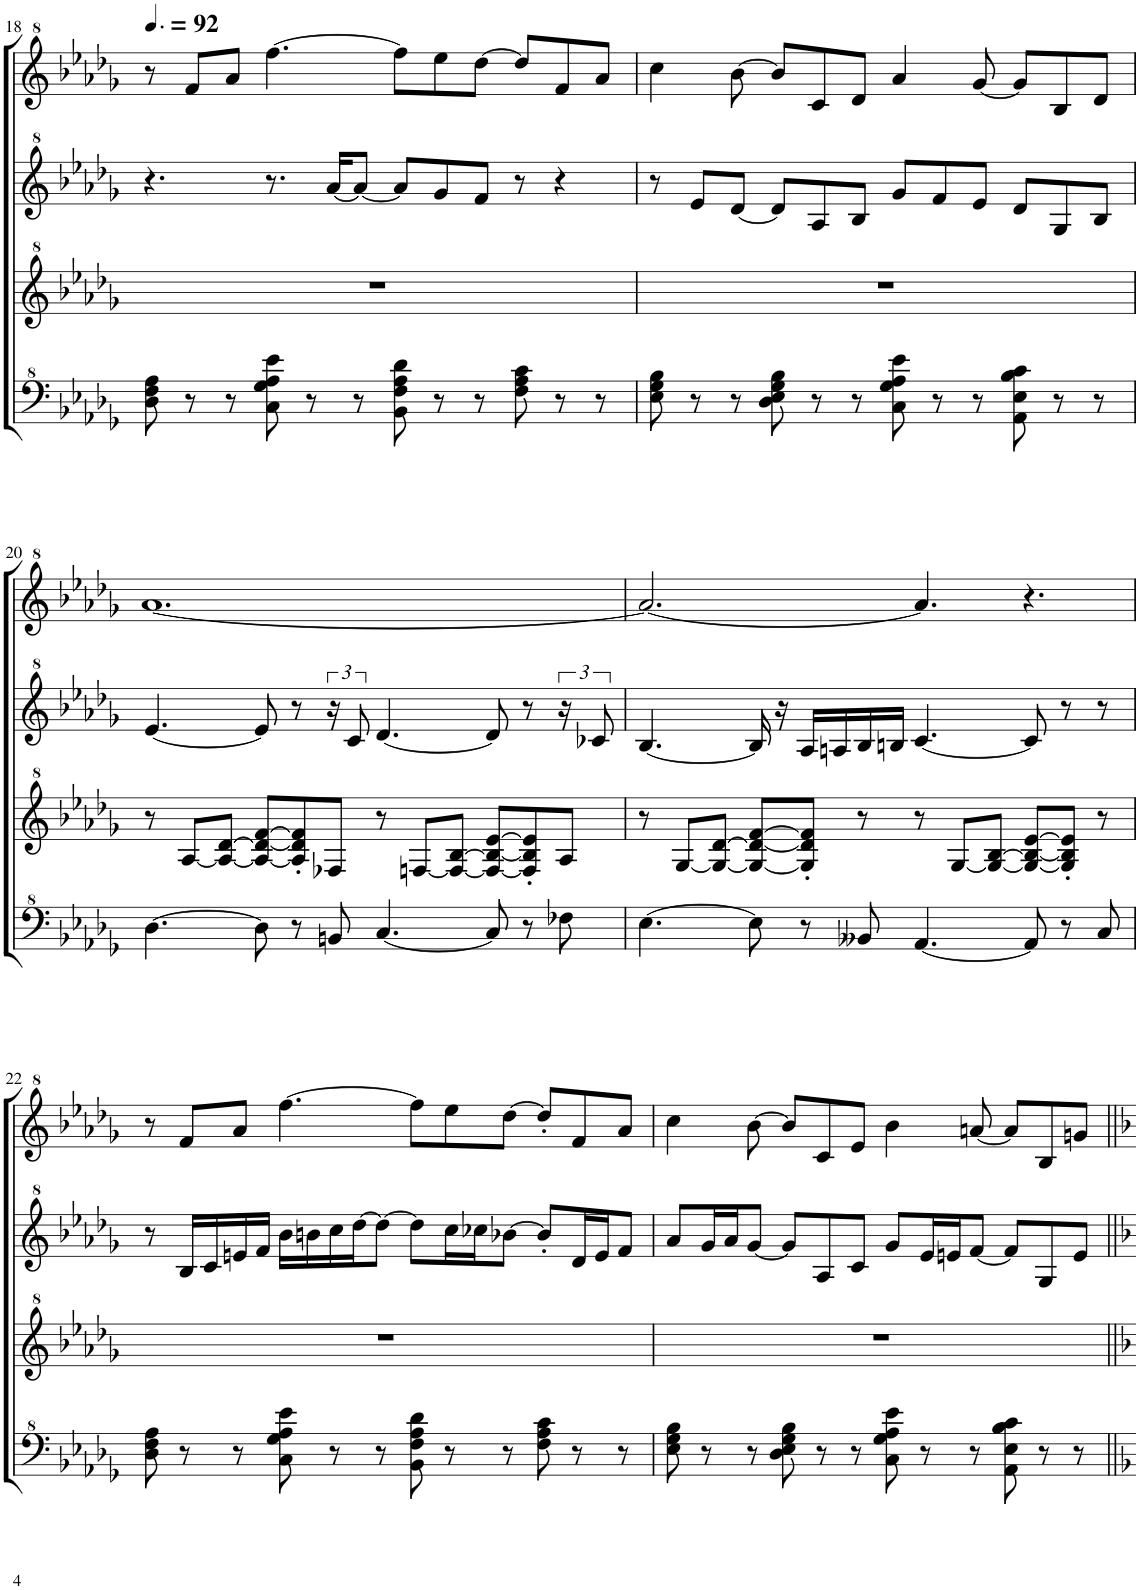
**kern	**kern	**kern	**kern
*part1	*part1	*part1	*part1
*staff4	*staff3	*staff2	*staff1
*I"Model III	*	*	*
!!LO:PB:g=z
*clefF^4	*clefG^2	*clefG^2	*clefG^2
*k[b-e-a-d-g-]	*k[b-e-a-d-g-]	*k[b-e-a-d-g-]	*k[b-e-a-d-g-]
*M12/8	*M12/8	*M12/8	*M12/8
*MM138	*MM138	*MM138	*MM138
=18	=18	=18	=18
8d-\ 8f\ 8a-\	1.r	4.r	8r
8r	.	.	8ff/L
8r	.	.	8aa-/J
8c\ 8g-\ 8a-\ 8ee-\	.	8.r	[4.fff\
8r	.	.	.
.	.	[16aa-/KL	.
8r	.	8aa-/J_	.
8B-\ 8f\ 8a-\ 8dd-\	.	8aa-/L]	8fff\L]
8r	.	8gg-/	8eee-\
8r	.	8ff/J	[8ddd-\J
8f\ 8a-\ 8cc\	.	8r	8ddd-/L]
8r	.	4r	8ff/
8r	.	.	8aa-/J
=19	=19	=19	=19
8e-\ 8g-\ 8b-\	1.r	8r	4ccc\
8r	.	8ee-/L	.
8r	.	[8dd-/J	[8bb-\
8d-\ 8e-\ 8g-\ 8b-\	.	8dd-/L]	8bb-/L]
8r	.	8a-/	8cc/
8r	.	8b-/J	8dd-/J
8c\ 8g-\ 8a-\ 8ee-\	.	8gg-/L	4aa-/
8r	.	8ff/	.
8r	.	8ee-/J	[8gg-/
8A-\ 8e-\ 8b-\ 8cc\	.	8dd-/L	8gg-/L]
8r	.	8g-/	8b-/
8r	.	8b-/J	8dd-/J
!!LO:LB:g=z
=20	=20	=20	=20
[4.d-\	8r	[4.ee-/	[1.aa-
.	[8a-/L	.	.
.	8a-/_ [8dd-/J	.	.
8d-\]	8a-/_ 8dd-/_ [8ff/L	8ee-/]	.
8r	8a-/]' 8dd-/]' 8ff/]'	8r	.
8Bn/	8f-X/J	24r	.
.	.	12cc/	.
[4.c/	8r	[4.dd-/	.
.	[8fn/L	.	.
.	8f/_ [8b-/J	.	.
8c/]	8f/_ 8b-/_ [8ee-/L	8dd-/]	.
8r	8f/]' 8b-/]' 8ee-/]'	8r	.
8f-X\	8a-/J	24r	.
.	.	12cc-X/	.
=21	=21	=21	=21
[4.e-\	8r	[4.b-/	2.aa-/_
.	[8g-/L	.	.
.	8g-/_ [8dd-/J	.	.
8e-\]	8g-/_ 8dd-/_ [8ff/L	16b-/]	.
.	.	16r	.
8r	8g-/]' 8dd-/]' 8ff/]'J	16a-/LL	.
.	.	16an/	.
8B--X/	8r	16b-/	.
.	.	16bn/JJ	.
[4.A-/	8r	[4.cc/	4.aa-/]
.	[8g-/L	.	.
.	8g-/_ [8b-/J	.	.
8A-/]	8g-/_ 8b-/_ [8ee-/L	8cc/]	4.r
8r	8g-/]' 8b-/]' 8ee-/]'J	8r	.
8c/	8r	8r	.
!!LO:LB:g=z
=22	=22	=22	=22
8d-\ 8f\ 8a-\	1.r	8r	8r
8r	.	16b-/LL	8ff/L
.	.	16cc/	.
8r	.	16een/	8aa-/J
.	.	16ff/JJ	.
8c\ 8g-\ 8a-\ 8ee-\	.	16bb-\LL	[4.fff\
.	.	16bbn\	.
8r	.	16ccc\	.
.	.	[16ddd-\J	.
8r	.	8ddd-\J_	.
8B-\ 8f\ 8a-\ 8dd-\	.	8ddd-\L]	8fff\L]
8r	.	16ccc\L	8eee-\
.	.	16ccc-X\J	.
8r	.	[8bb-X\J	[8ddd-\J
8f\ 8a-\ 8cc\	.	8bb-'/L]	8ddd-'/L]
8r	.	16dd-/L	8ff/
.	.	16ee/J	.
8r	.	8ff/J	8aa-/J
=23	=23	=23	=23
8e-\ 8g-\ 8b-\	1.r	8aa-/L	4ccc\
8r	.	16gg-/L	.
.	.	16aa-/J	.
8r	.	[8gg-/J	[8bb-\
8d-\ 8e-\ 8g-\ 8b-\	.	8gg-/L]	8bb-/L]
8r	.	8a-/	8cc/
8r	.	8cc/J	8ee-/J
8c\ 8g-\ 8a-\ 8ee-\	.	8gg-/L	4bb-\
8r	.	16ee-/L	.
.	.	16een/J	.
8r	.	[8ff/J	[8aan/
8A-\ 8e-\ 8b-\ 8cc\	.	8ff/L]	8aa/L]
8r	.	8g-/	8b-/
8r	.	8ee/J	8ggn/J
=||	=||	=||	=||
*-	*-	*-	*-
